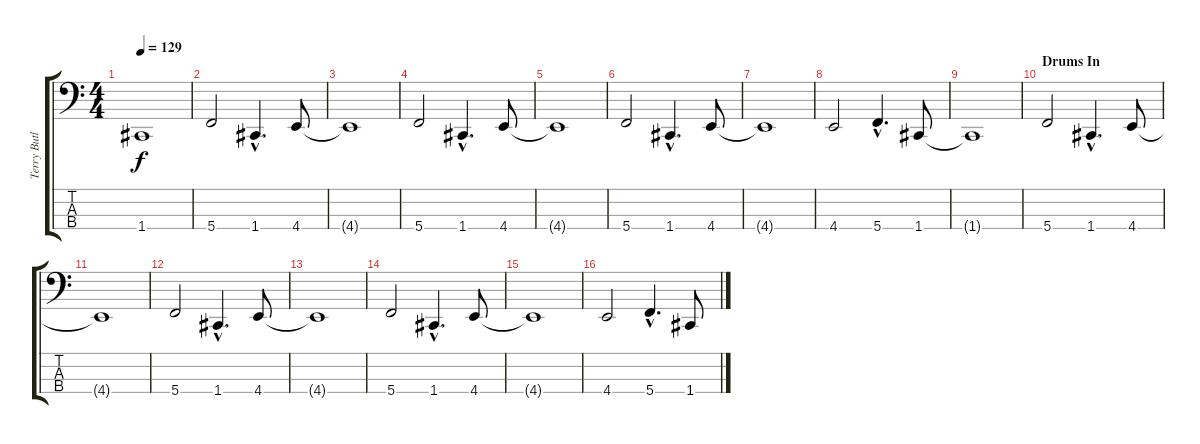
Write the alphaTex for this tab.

\track ("Terry Butler (Bass/Pick)" "Terry Butl") {instrument slapbass2}
\staff {score tabs}
\tuning (Eb2 Bb1 F1 C1) {hide}
\ts (4 4)
\tempo 129
\clef f4
\ks c
1.4{t}.1{dy f} |
5.4.2 1.4{hac}.4{d} 4.4.8 |
4.4{t}.1 |
5.4.2 1.4{hac}.4{d} 4.4.8 |
4.4{t}.1 |
5.4.2 1.4{hac}.4{d} 4.4.8 |
4.4{t}.1 |
4.4.2 5.4{hac}.4{d} 1.4.8 |
1.4{t}.1 |
\section ("" "Drums In")
5.4.2 1.4{hac}.4{d} 4.4.8 |
4.4{t}.1 |
5.4.2 1.4{hac}.4{d} 4.4.8 |
4.4{t}.1 |
5.4.2 1.4{hac}.4{d} 4.4.8 |
4.4{t}.1 |
4.4.2 5.4{hac}.4{d} 1.4.8
